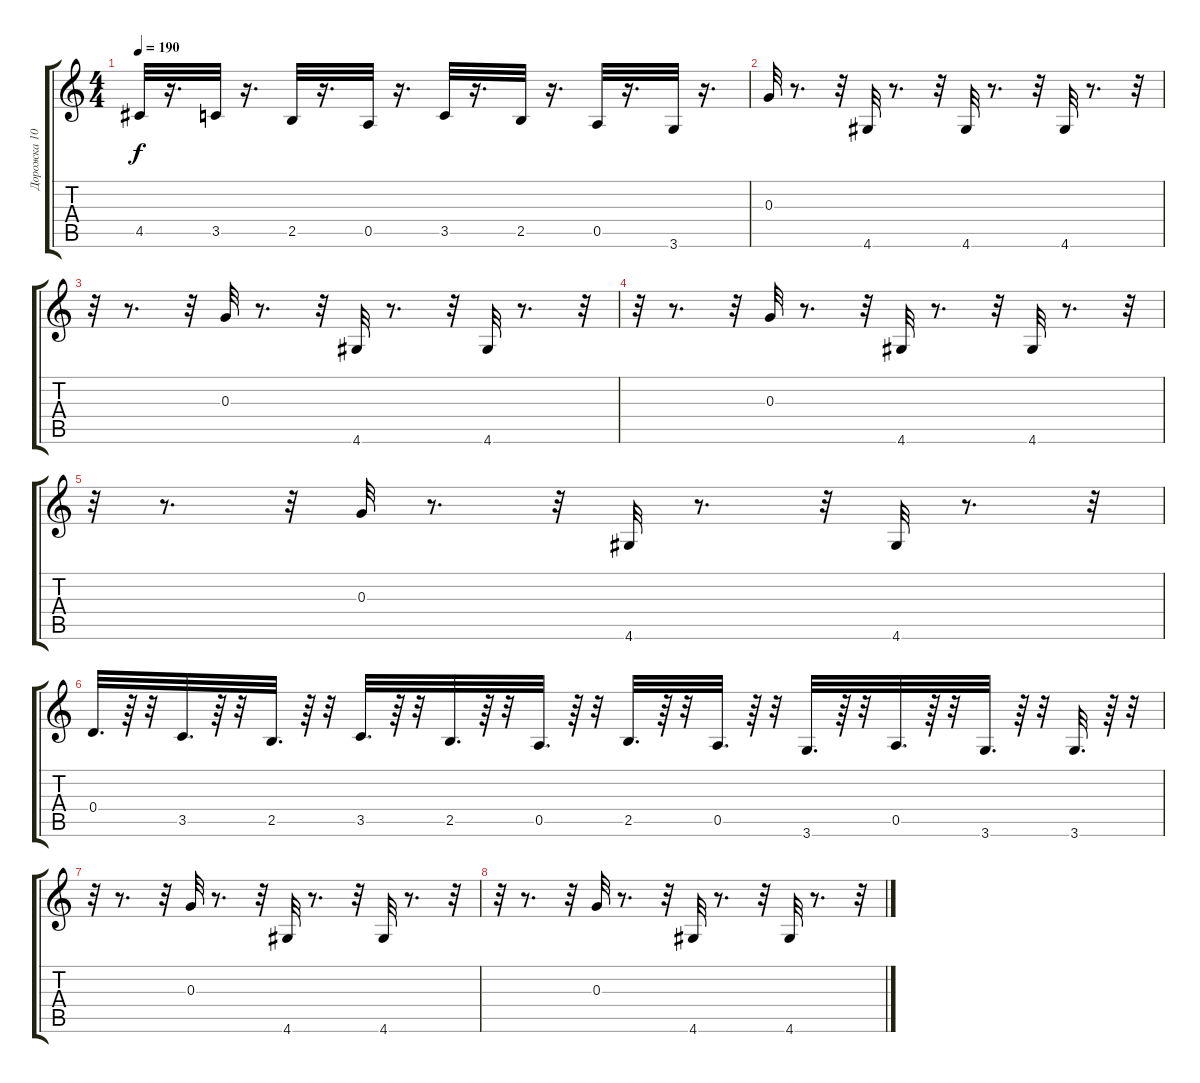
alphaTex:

\track ("Дорожка 10" "Дорожка 10") {instrument acousticguitarnylon}
\staff {score tabs}
\tuning (E4 B3 G3 D3 A2 E2) {hide}
\ts (4 4)
\tempo 190
\clef g2
\ks c
4.5.32{dy f} r.16{d} 3.5.32 r.16{d} 2.5.32 r.16{d} 0.5.32 r.16{d} 3.5.32 r.16{d} 2.5.32 r.16{d} 0.5.32 r.16{d} 3.6.32 r.16{d} |
0.3.32 r.8{d} r.32 4.6.32 r.8{d} r.32 4.6.32 r.8{d} r.32 4.6.32 r.8{d} r.32 |
r.32 r.8{d} r.32 0.3.32 r.8{d} r.32 4.6.32 r.8{d} r.32 4.6.32 r.8{d} r.32 |
r.32 r.8{d} r.32 0.3.32 r.8{d} r.32 4.6.32 r.8{d} r.32 4.6.32 r.8{d} r.32 |
r.32 r.8{d} r.32 0.3.32 r.8{d} r.32 4.6.32 r.8{d} r.32 4.6.32 r.8{d} r.32 |
0.4.32{d} r.64 r.32 3.5.32{d} r.64 r.32 2.5.32{d} r.64 r.32 3.5.32{d} r.64 r.32 2.5.32{d} r.64 r.32 0.5.32{d} r.64 r.32 2.5.32{d} r.64 r.32 0.5.32{d} r.64 r.32 3.6.32{d} r.64 r.32 0.5.32{d} r.64 r.32 3.6.32{d} r.64 r.32 3.6.32{d} r.64 r.32 |
r.32 r.8{d} r.32 0.3.32 r.8{d} r.32 4.6.32 r.8{d} r.32 4.6.32 r.8{d} r.32 |
r.32 r.8{d} r.32 0.3.32 r.8{d} r.32 4.6.32 r.8{d} r.32 4.6.32 r.8{d} r.32
